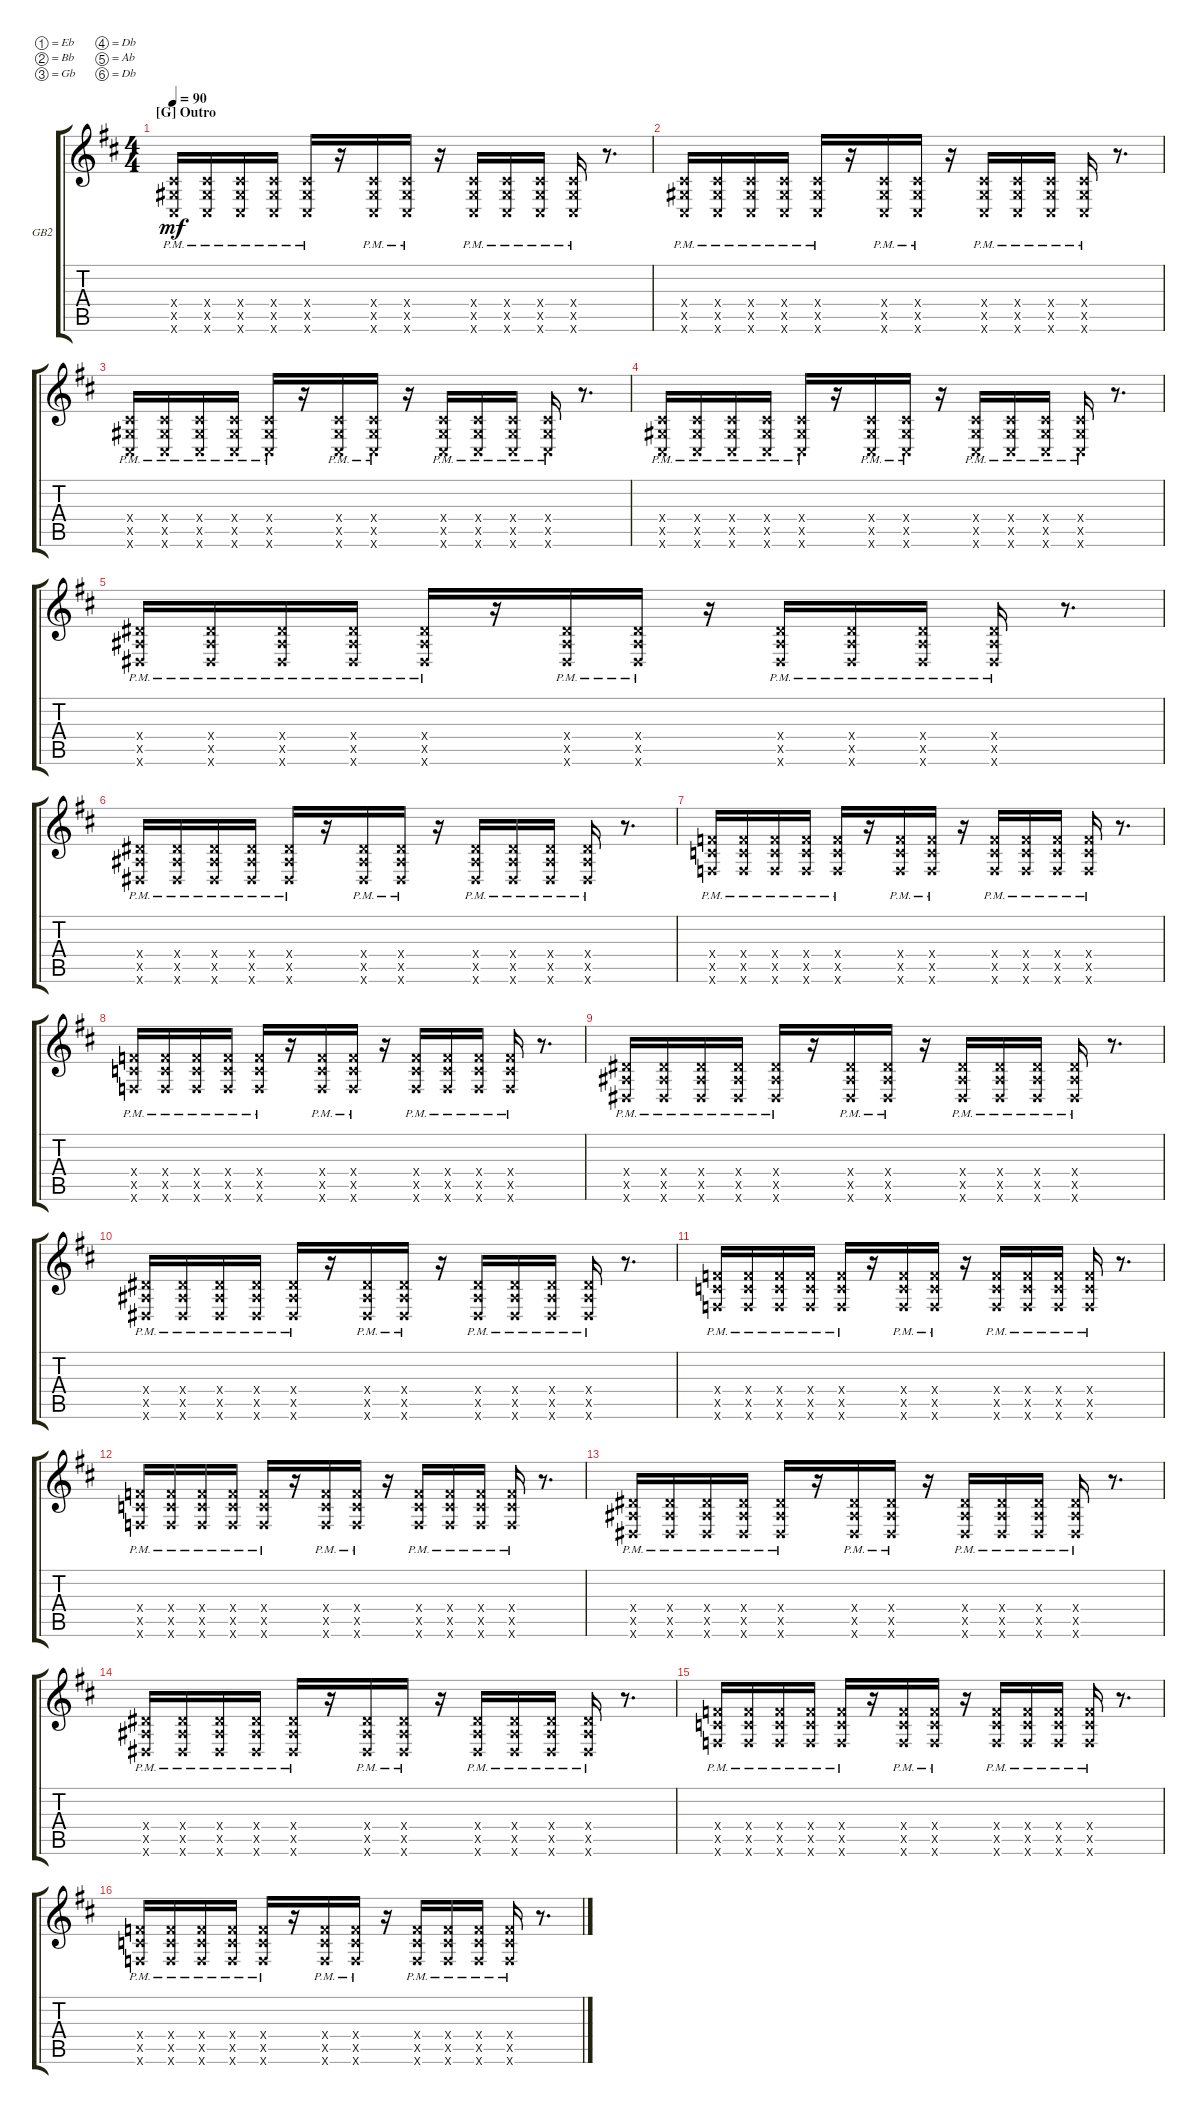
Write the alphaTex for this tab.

\defaultSystemsLayout 4
\bracketExtendMode groupsimilarinstruments
\firstSystemTrackNameOrientation horizontal
\otherSystemsTrackNameOrientation horizontal
\track ("Guitarra 1: Base" "GB2") {multiBarRest instrument distortionguitar}
\staff {score tabs}
\tuning (Eb4 Bb3 Gb3 Db3 Ab2 Db2)
\ts (4 4)
\section ("G" "Outro")
\tempo 90
\clef g2
\ks d
(0.6{pm x} 0.5{pm x} 0.4{pm x}).16{dy mf} (0.4{pm x} 0.5{pm x} 0.6{pm x}).16 (0.6{pm x} 0.5{pm x} 0.4{pm x}).16 (0.4{pm x} 0.5{pm x} 0.6{pm x}).16 (0.4{pm x} 0.5{pm x} 0.6{pm x}).16 r.16 (0.6{pm x} 0.5{pm x} 0.4{pm x}).16 (0.4{pm x} 0.5{pm x} 0.6{pm x}).16 r.16 (0.6{pm x} 0.5{pm x} 0.4{pm x}).16 (0.4{pm x} 0.5{pm x} 0.6{pm x}).16 (0.6{pm x} 0.5{pm x} 0.4{pm x}).16 (0.4{pm x} 0.5{pm x} 0.6{pm x}).16 r.8{d} |
(0.6{pm x} 0.5{pm x} 0.4{pm x}).16 (0.4{pm x} 0.5{pm x} 0.6{pm x}).16 (0.6{pm x} 0.5{pm x} 0.4{pm x}).16 (0.4{pm x} 0.5{pm x} 0.6{pm x}).16 (0.4{pm x} 0.5{pm x} 0.6{pm x}).16 r.16 (0.6{pm x} 0.5{pm x} 0.4{pm x}).16 (0.4{pm x} 0.5{pm x} 0.6{pm x}).16 r.16 (0.6{pm x} 0.5{pm x} 0.4{pm x}).16 (0.4{pm x} 0.5{pm x} 0.6{pm x}).16 (0.6{pm x} 0.5{pm x} 0.4{pm x}).16 (0.4{pm x} 0.5{pm x} 0.6{pm x}).16 r.8{d} |
(0.6{pm x} 0.5{pm x} 0.4{pm x}).16 (0.4{pm x} 0.5{pm x} 0.6{pm x}).16 (0.6{pm x} 0.5{pm x} 0.4{pm x}).16 (0.4{pm x} 0.5{pm x} 0.6{pm x}).16 (0.4{pm x} 0.5{pm x} 0.6{pm x}).16 r.16 (0.6{pm x} 0.5{pm x} 0.4{pm x}).16 (0.4{pm x} 0.5{pm x} 0.6{pm x}).16 r.16 (0.6{pm x} 0.5{pm x} 0.4{pm x}).16 (0.4{pm x} 0.5{pm x} 0.6{pm x}).16 (0.6{pm x} 0.5{pm x} 0.4{pm x}).16 (0.4{pm x} 0.5{pm x} 0.6{pm x}).16 r.8{d} |
(0.6{pm x} 0.5{pm x} 0.4{pm x}).16 (0.4{pm x} 0.5{pm x} 0.6{pm x}).16 (0.6{pm x} 0.5{pm x} 0.4{pm x}).16 (0.4{pm x} 0.5{pm x} 0.6{pm x}).16 (0.4{pm x} 0.5{pm x} 0.6{pm x}).16 r.16 (0.6{pm x} 0.5{pm x} 0.4{pm x}).16 (0.4{pm x} 0.5{pm x} 0.6{pm x}).16 r.16 (0.6{pm x} 0.5{pm x} 0.4{pm x}).16 (0.4{pm x} 0.5{pm x} 0.6{pm x}).16 (0.6{pm x} 0.5{pm x} 0.4{pm x}).16 (0.4{pm x} 0.5{pm x} 0.6{pm x}).16 r.8{d} |
(2.6{pm x} 2.5{pm x} 2.4{pm x}).16 (2.4{pm x} 2.5{pm x} 2.6{pm x}).16 (2.6{pm x} 2.5{pm x} 2.4{pm x}).16 (2.4{pm x} 2.5{pm x} 2.6{pm x}).16 (2.4{pm x} 2.5{pm x} 2.6{pm x}).16 r.16 (2.6{pm x} 2.5{pm x} 2.4{pm x}).16 (2.4{pm x} 2.5{pm x} 2.6{pm x}).16 r.16 (2.6{pm x} 2.5{pm x} 2.4{pm x}).16 (2.4{pm x} 2.5{pm x} 2.6{pm x}).16 (2.6{pm x} 2.5{pm x} 2.4{pm x}).16 (2.4{pm x} 2.5{pm x} 2.6{pm x}).16 r.8{d} |
(2.6{pm x} 2.5{pm x} 2.4{pm x}).16 (2.4{pm x} 2.5{pm x} 2.6{pm x}).16 (2.6{pm x} 2.5{pm x} 2.4{pm x}).16 (2.4{pm x} 2.5{pm x} 2.6{pm x}).16 (2.4{pm x} 2.5{pm x} 2.6{pm x}).16 r.16 (2.6{pm x} 2.5{pm x} 2.4{pm x}).16 (2.4{pm x} 2.5{pm x} 2.6{pm x}).16 r.16 (2.6{pm x} 2.5{pm x} 2.4{pm x}).16 (2.4{pm x} 2.5{pm x} 2.6{pm x}).16 (2.6{pm x} 2.5{pm x} 2.4{pm x}).16 (2.4{pm x} 2.5{pm x} 2.6{pm x}).16 r.8{d} |
(4.6{pm x} 4.5{pm x} 4.4{pm x}).16 (4.4{pm x} 4.5{pm x} 4.6{pm x}).16 (4.6{pm x} 4.5{pm x} 4.4{pm x}).16 (4.4{pm x} 4.5{pm x} 4.6{pm x}).16 (4.4{pm x} 4.5{pm x} 4.6{pm x}).16 r.16 (4.6{pm x} 4.5{pm x} 4.4{pm x}).16 (4.4{pm x} 4.5{pm x} 4.6{pm x}).16 r.16 (4.6{pm x} 4.5{pm x} 4.4{pm x}).16 (4.4{pm x} 4.5{pm x} 4.6{pm x}).16 (4.6{pm x} 4.5{pm x} 4.4{pm x}).16 (4.4{pm x} 4.5{pm x} 4.6{pm x}).16 r.8{d} |
(4.6{pm x} 4.5{pm x} 4.4{pm x}).16 (4.4{pm x} 4.5{pm x} 4.6{pm x}).16 (4.6{pm x} 4.5{pm x} 4.4{pm x}).16 (4.4{pm x} 4.5{pm x} 4.6{pm x}).16 (4.4{pm x} 4.5{pm x} 4.6{pm x}).16 r.16 (4.6{pm x} 4.5{pm x} 4.4{pm x}).16 (4.4{pm x} 4.5{pm x} 4.6{pm x}).16 r.16 (4.6{pm x} 4.5{pm x} 4.4{pm x}).16 (4.4{pm x} 4.5{pm x} 4.6{pm x}).16 (4.6{pm x} 4.5{pm x} 4.4{pm x}).16 (4.4{pm x} 4.5{pm x} 4.6{pm x}).16 r.8{d} |
(2.6{pm x} 2.5{pm x} 2.4{pm x}).16 (2.4{pm x} 2.5{pm x} 2.6{pm x}).16 (2.6{pm x} 2.5{pm x} 2.4{pm x}).16 (2.4{pm x} 2.5{pm x} 2.6{pm x}).16 (2.4{pm x} 2.5{pm x} 2.6{pm x}).16 r.16 (2.6{pm x} 2.5{pm x} 2.4{pm x}).16 (2.4{pm x} 2.5{pm x} 2.6{pm x}).16 r.16 (2.6{pm x} 2.5{pm x} 2.4{pm x}).16 (2.4{pm x} 2.5{pm x} 2.6{pm x}).16 (2.6{pm x} 2.5{pm x} 2.4{pm x}).16 (2.4{pm x} 2.5{pm x} 2.6{pm x}).16 r.8{d} |
(2.6{pm x} 2.5{pm x} 2.4{pm x}).16 (2.4{pm x} 2.5{pm x} 2.6{pm x}).16 (2.6{pm x} 2.5{pm x} 2.4{pm x}).16 (2.4{pm x} 2.5{pm x} 2.6{pm x}).16 (2.4{pm x} 2.5{pm x} 2.6{pm x}).16 r.16 (2.6{pm x} 2.5{pm x} 2.4{pm x}).16 (2.4{pm x} 2.5{pm x} 2.6{pm x}).16 r.16 (2.6{pm x} 2.5{pm x} 2.4{pm x}).16 (2.4{pm x} 2.5{pm x} 2.6{pm x}).16 (2.6{pm x} 2.5{pm x} 2.4{pm x}).16 (2.4{pm x} 2.5{pm x} 2.6{pm x}).16 r.8{d} |
(4.6{pm x} 4.5{pm x} 4.4{pm x}).16 (4.4{pm x} 4.5{pm x} 4.6{pm x}).16 (4.6{pm x} 4.5{pm x} 4.4{pm x}).16 (4.4{pm x} 4.5{pm x} 4.6{pm x}).16 (4.4{pm x} 4.5{pm x} 4.6{pm x}).16 r.16 (4.6{pm x} 4.5{pm x} 4.4{pm x}).16 (4.4{pm x} 4.5{pm x} 4.6{pm x}).16 r.16 (4.6{pm x} 4.5{pm x} 4.4{pm x}).16 (4.4{pm x} 4.5{pm x} 4.6{pm x}).16 (4.6{pm x} 4.5{pm x} 4.4{pm x}).16 (4.4{pm x} 4.5{pm x} 4.6{pm x}).16 r.8{d} |
(4.6{pm x} 4.5{pm x} 4.4{pm x}).16 (4.4{pm x} 4.5{pm x} 4.6{pm x}).16 (4.6{pm x} 4.5{pm x} 4.4{pm x}).16 (4.4{pm x} 4.5{pm x} 4.6{pm x}).16 (4.4{pm x} 4.5{pm x} 4.6{pm x}).16 r.16 (4.6{pm x} 4.5{pm x} 4.4{pm x}).16 (4.4{pm x} 4.5{pm x} 4.6{pm x}).16 r.16 (4.6{pm x} 4.5{pm x} 4.4{pm x}).16 (4.4{pm x} 4.5{pm x} 4.6{pm x}).16 (4.6{pm x} 4.5{pm x} 4.4{pm x}).16 (4.4{pm x} 4.5{pm x} 4.6{pm x}).16 r.8{d} |
(2.6{pm x} 2.5{pm x} 2.4{pm x}).16 (2.4{pm x} 2.5{pm x} 2.6{pm x}).16 (2.6{pm x} 2.5{pm x} 2.4{pm x}).16 (2.4{pm x} 2.5{pm x} 2.6{pm x}).16 (2.4{pm x} 2.5{pm x} 2.6{pm x}).16 r.16 (2.6{pm x} 2.5{pm x} 2.4{pm x}).16 (2.4{pm x} 2.5{pm x} 2.6{pm x}).16 r.16 (2.6{pm x} 2.5{pm x} 2.4{pm x}).16 (2.4{pm x} 2.5{pm x} 2.6{pm x}).16 (2.6{pm x} 2.5{pm x} 2.4{pm x}).16 (2.4{pm x} 2.5{pm x} 2.6{pm x}).16 r.8{d} |
(2.6{pm x} 2.5{pm x} 2.4{pm x}).16 (2.4{pm x} 2.5{pm x} 2.6{pm x}).16 (2.6{pm x} 2.5{pm x} 2.4{pm x}).16 (2.4{pm x} 2.5{pm x} 2.6{pm x}).16 (2.4{pm x} 2.5{pm x} 2.6{pm x}).16 r.16 (2.6{pm x} 2.5{pm x} 2.4{pm x}).16 (2.4{pm x} 2.5{pm x} 2.6{pm x}).16 r.16 (2.6{pm x} 2.5{pm x} 2.4{pm x}).16 (2.4{pm x} 2.5{pm x} 2.6{pm x}).16 (2.6{pm x} 2.5{pm x} 2.4{pm x}).16 (2.4{pm x} 2.5{pm x} 2.6{pm x}).16 r.8{d} |
(4.6{pm x} 4.5{pm x} 4.4{pm x}).16 (4.4{pm x} 4.5{pm x} 4.6{pm x}).16 (4.6{pm x} 4.5{pm x} 4.4{pm x}).16 (4.4{pm x} 4.5{pm x} 4.6{pm x}).16 (4.4{pm x} 4.5{pm x} 4.6{pm x}).16 r.16 (4.6{pm x} 4.5{pm x} 4.4{pm x}).16 (4.4{pm x} 4.5{pm x} 4.6{pm x}).16 r.16 (4.6{pm x} 4.5{pm x} 4.4{pm x}).16 (4.4{pm x} 4.5{pm x} 4.6{pm x}).16 (4.6{pm x} 4.5{pm x} 4.4{pm x}).16 (4.4{pm x} 4.5{pm x} 4.6{pm x}).16 r.8{d} |
(4.6{pm x} 4.5{pm x} 4.4{pm x}).16 (4.4{pm x} 4.5{pm x} 4.6{pm x}).16 (4.6{pm x} 4.5{pm x} 4.4{pm x}).16 (4.4{pm x} 4.5{pm x} 4.6{pm x}).16 (4.4{pm x} 4.5{pm x} 4.6{pm x}).16 r.16 (4.6{pm x} 4.5{pm x} 4.4{pm x}).16 (4.4{pm x} 4.5{pm x} 4.6{pm x}).16 r.16 (4.6{pm x} 4.5{pm x} 4.4{pm x}).16 (4.4{pm x} 4.5{pm x} 4.6{pm x}).16 (4.6{pm x} 4.5{pm x} 4.4{pm x}).16 (4.4{pm x} 4.5{pm x} 4.6{pm x}).16 r.8{d}
